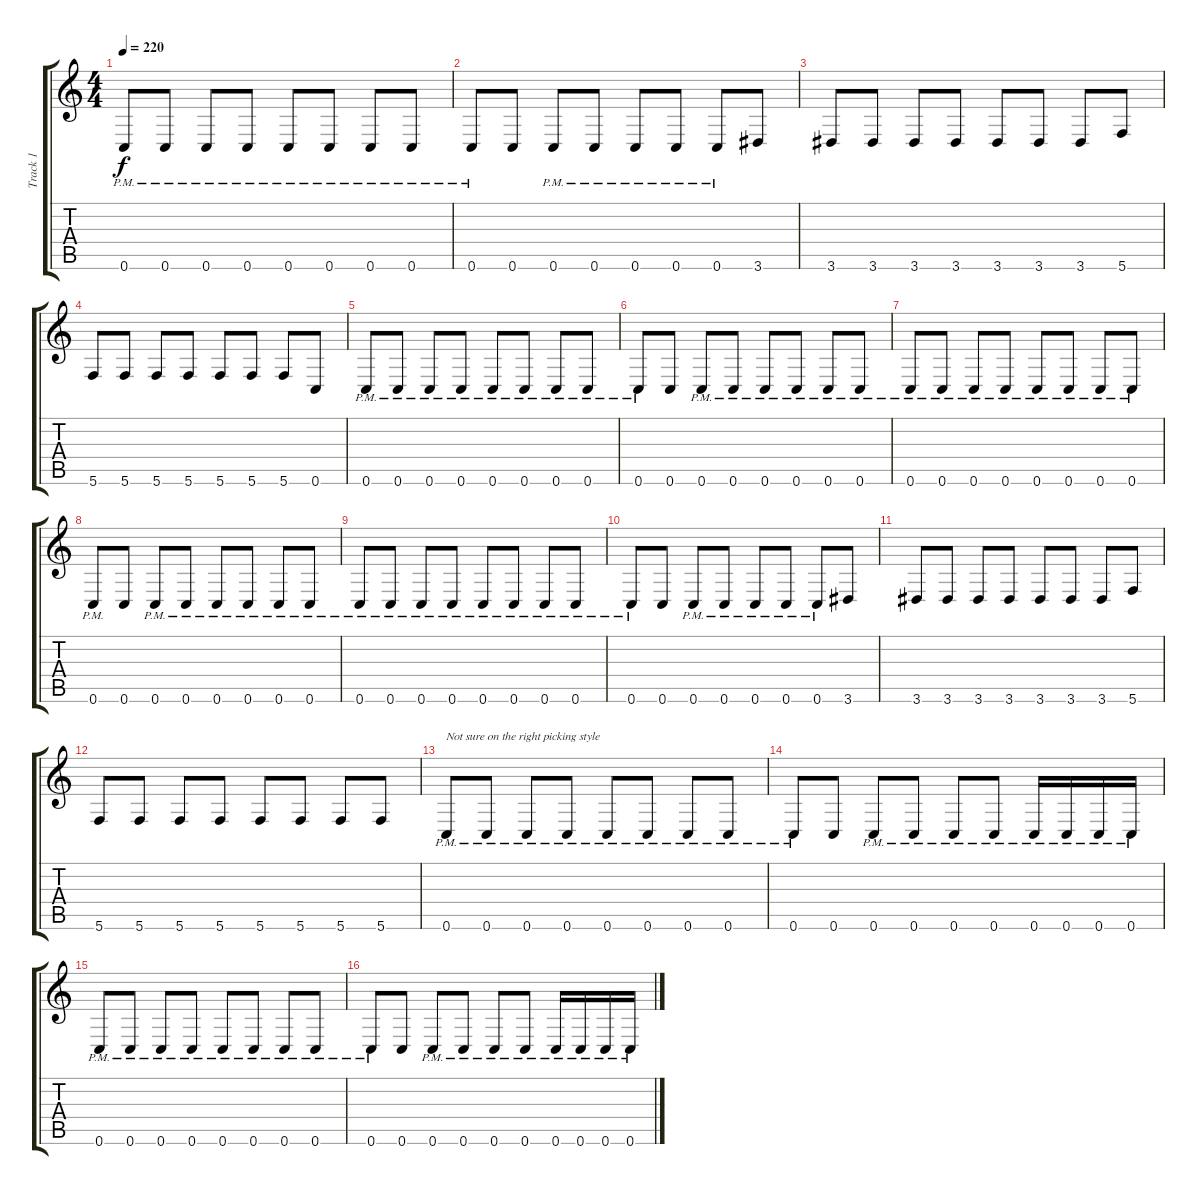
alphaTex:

\track ("Track 1" "Track 1") {instrument distortionguitar}
\staff {score tabs}
\tuning (D4 A3 F3 C3 G2 C2) {hide}
\ts (4 4)
\tempo 220
\clef g2
\ks c
0.6{pm}.8{dy f} 0.6{pm}.8 0.6{pm}.8 0.6{pm}.8 0.6{pm}.8 0.6{pm}.8 0.6{pm}.8 0.6{pm}.8 |
0.6{pm}.8 0.6.8 0.6{pm}.8 0.6{pm}.8 0.6{pm}.8 0.6{pm}.8 0.6{pm}.8 3.6.8 |
3.6.8 3.6.8 3.6.8 3.6.8 3.6.8 3.6.8 3.6.8 5.6.8 |
5.6.8 5.6.8 5.6.8 5.6.8 5.6.8 5.6.8 5.6.8 0.6.8 |
0.6{pm}.8 0.6{pm}.8 0.6{pm}.8 0.6{pm}.8 0.6{pm}.8 0.6{pm}.8 0.6{pm}.8 0.6{pm}.8 |
0.6{pm}.8 0.6.8 0.6{pm}.8 0.6{pm}.8 0.6{pm}.8 0.6{pm}.8 0.6{pm}.8 0.6{pm}.8 |
0.6{pm}.8 0.6{pm}.8 0.6{pm}.8 0.6{pm}.8 0.6{pm}.8 0.6{pm}.8 0.6{pm}.8 0.6{pm}.8 |
0.6{pm}.8 0.6.8 0.6{pm}.8 0.6{pm}.8 0.6{pm}.8 0.6{pm}.8 0.6{pm}.8 0.6{pm}.8 |
0.6{pm}.8 0.6{pm}.8 0.6{pm}.8 0.6{pm}.8 0.6{pm}.8 0.6{pm}.8 0.6{pm}.8 0.6{pm}.8 |
0.6{pm}.8 0.6.8 0.6{pm}.8 0.6{pm}.8 0.6{pm}.8 0.6{pm}.8 0.6{pm}.8 3.6.8 |
3.6.8 3.6.8 3.6.8 3.6.8 3.6.8 3.6.8 3.6.8 5.6.8 |
5.6.8 5.6.8 5.6.8 5.6.8 5.6.8 5.6.8 5.6.8 5.6.8 |
0.6{pm}.8{txt "Not sure on the right picking style"} 0.6{pm}.8 0.6{pm}.8 0.6{pm}.8 0.6{pm}.8 0.6{pm}.8 0.6{pm}.8 0.6{pm}.8 |
0.6{pm}.8 0.6.8 0.6{pm}.8 0.6{pm}.8 0.6{pm}.8 0.6{pm}.8 0.6{pm}.16 0.6{pm}.16 0.6{pm}.16 0.6{pm}.16 |
0.6{pm}.8 0.6{pm}.8 0.6{pm}.8 0.6{pm}.8 0.6{pm}.8 0.6{pm}.8 0.6{pm}.8 0.6{pm}.8 |
0.6{pm}.8 0.6.8 0.6{pm}.8 0.6{pm}.8 0.6{pm}.8 0.6{pm}.8 0.6{pm}.16 0.6{pm}.16 0.6{pm}.16 0.6{pm}.16
